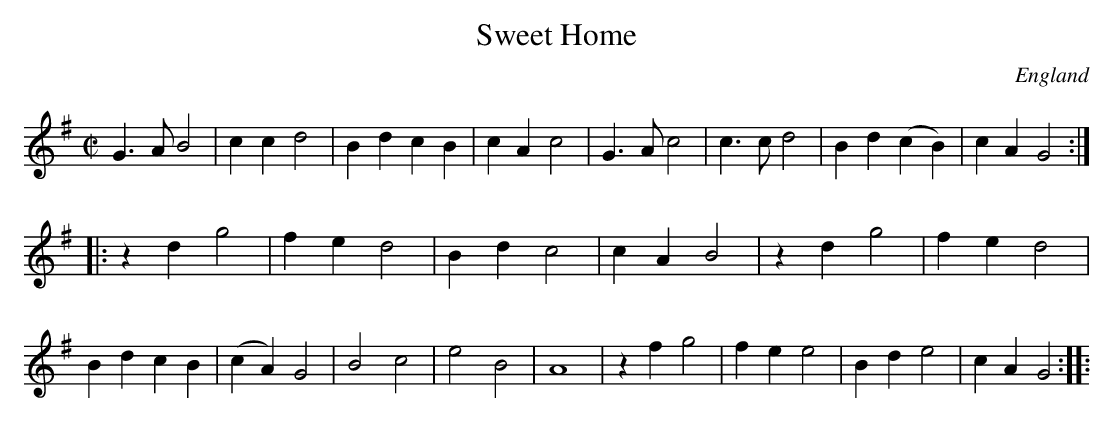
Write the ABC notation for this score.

X:1
T:Sweet Home
L:1/4
M:C|
O:England
K:G
G>AB2 | ccd2 | BdcB | cAc2 | G>Ac2 | c>cd2 | Bd(cB) | cAG2 ::
zdg2 | fed2 | Bdc2 | cAB2 | zdg2 | fed2 | BdcB | (cA)G2 |\
B2c2 | e2B2 | A4 |\
zfg2 | fee2 | Bde2 | cAG2 ::
